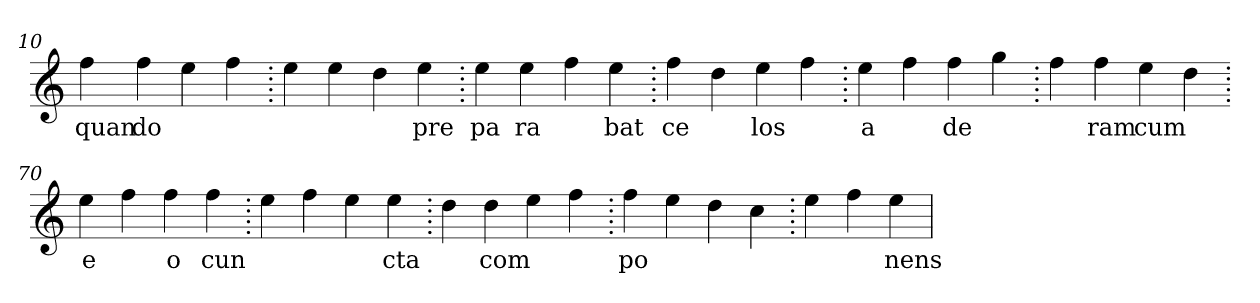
**kern	**text
*part1	*part1
*staff1	*staff1
*clefG2	*
=10.	=10.
4ff	quan
4ff	do
4ee	.
4ff	.
=20.	=20.
4ee	.
4ee	.
4dd	.
4ee	pre
=30.	=30.
4ee	pa
4ee	ra
4ff	.
4ee	bat
=40.	=40.
4ff	ce
4dd	.
4ee	los
4ff	.
=50.	=50.
4ee	a
4ff	.
4ff	de
4gg	.
=60.	=60.
4ff	.
4ff	ram
4ee	cum
4dd	.
=70.	=70.
4ee	e
4ff	.
4ff	o
4ff	cun
=80.	=80.
4ee	.
4ff	.
4ee	.
4ee	cta
=90.	=90.
4dd	.
4dd	com
4ee	.
4ff	.
=100.	=100.
4ff	po
4ee	.
4dd	.
4cc	.
=110.	=110.
4ee	.
4ff	.
4ee	nens
=	=
*-	*-
